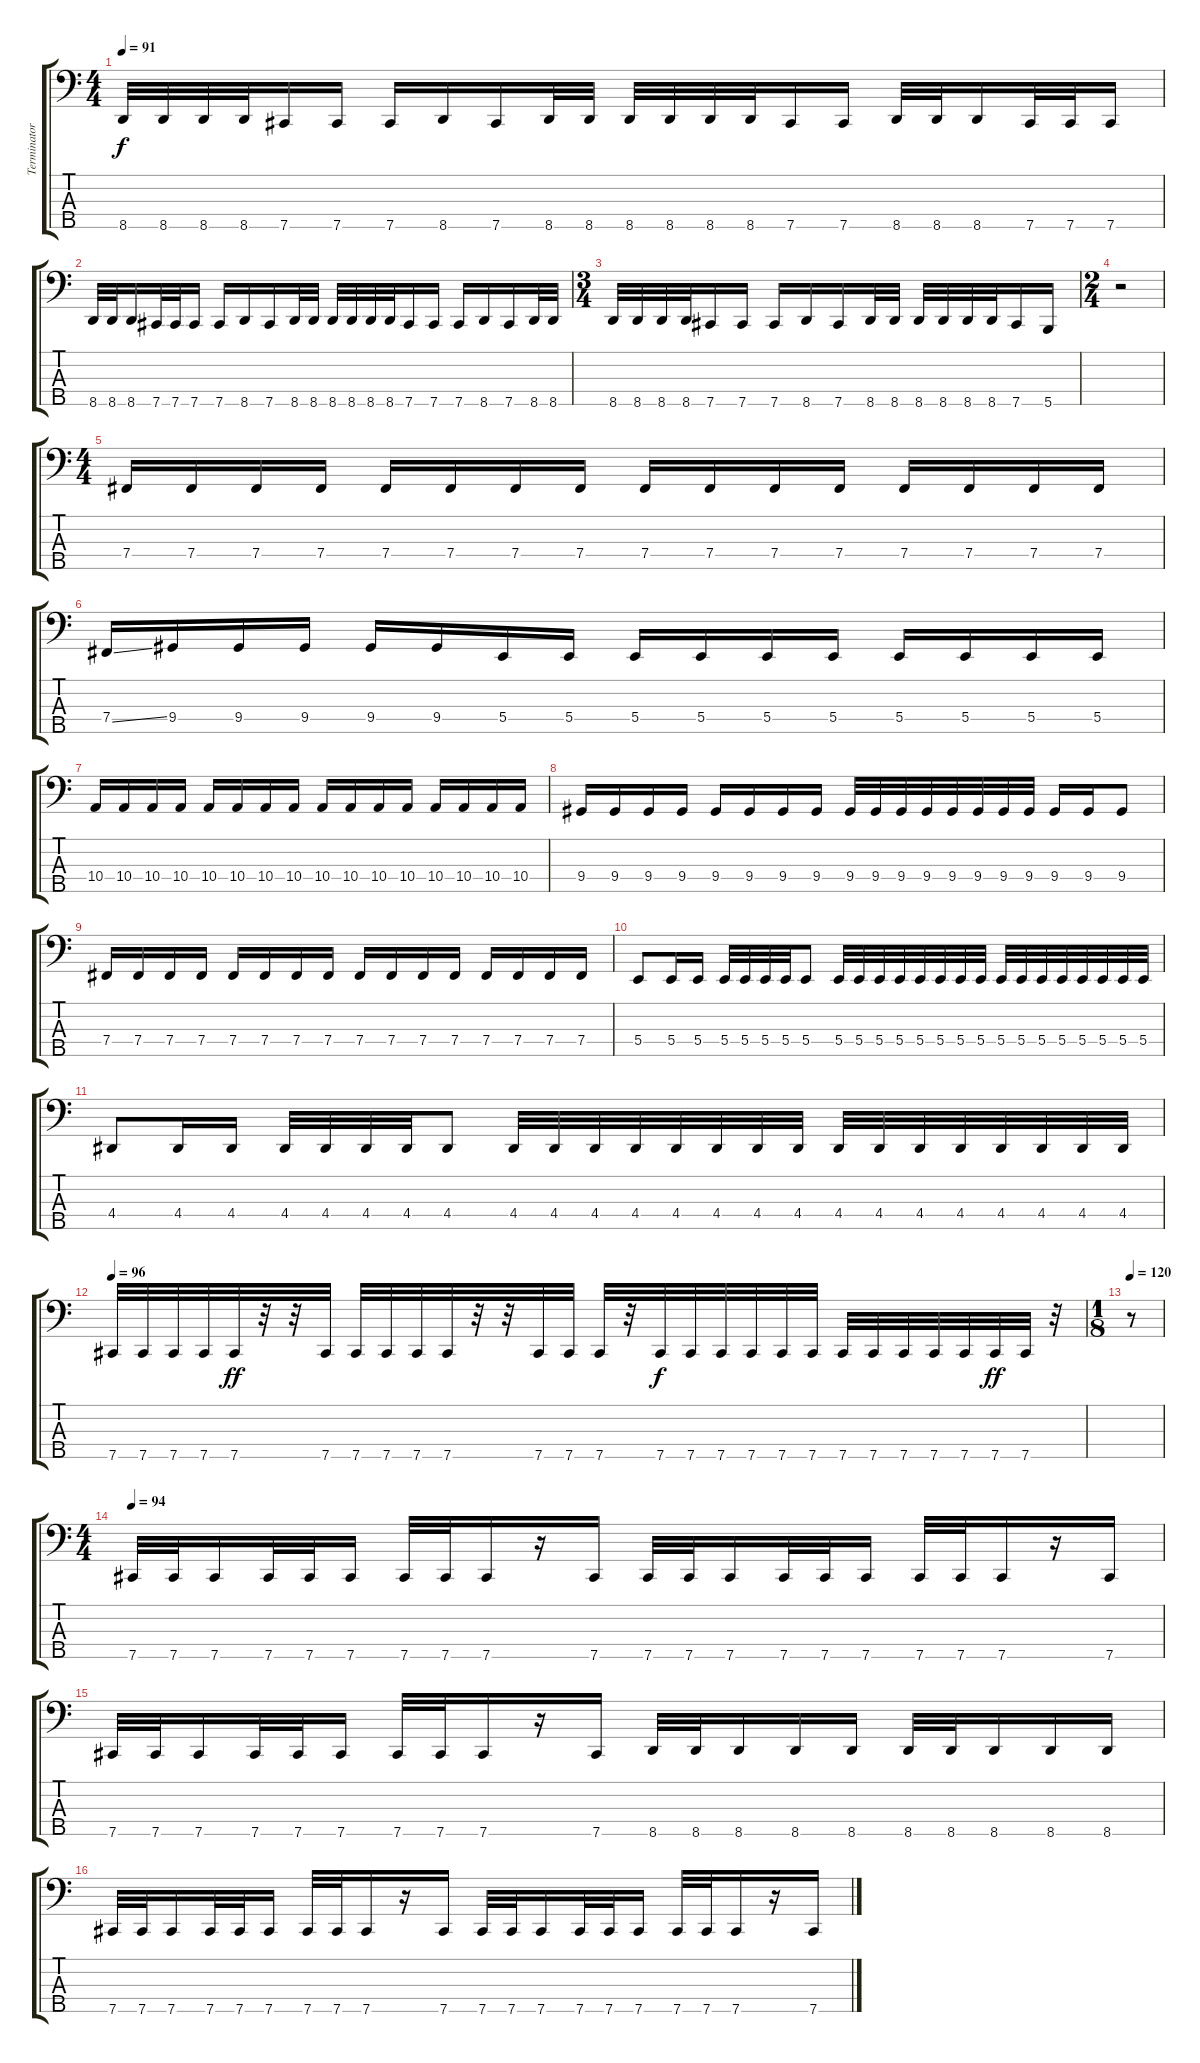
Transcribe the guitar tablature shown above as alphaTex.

\track ("Terminator" "Terminator") {instrument electricbasspick}
\staff {score tabs}
\tuning (D2 A1 E1 B0 Gb0) {hide}
\ts (4 4)
\tempo 91
\clef f4
\ks c
8.5.32{dy f} 8.5.32 8.5.32 8.5.32 7.5.16 7.5.16 7.5.16 8.5.16 7.5.16 8.5.32 8.5.32 8.5.32 8.5.32 8.5.32 8.5.32 7.5.16 7.5.16 8.5.32 8.5.32 8.5.16 7.5.32 7.5.32 7.5.16 |
8.5.32 8.5.32 8.5.16 7.5.32 7.5.32 7.5.16 7.5.16 8.5.16 7.5.16 8.5.32 8.5.32 8.5.32 8.5.32 8.5.32 8.5.32 7.5.16 7.5.16 7.5.16 8.5.16 7.5.16 8.5.32 8.5.32 |
\ts (3 4)
8.5.32 8.5.32 8.5.32 8.5.32 7.5.16 7.5.16 7.5.16 8.5.16 7.5.16 8.5.32 8.5.32 8.5.32 8.5.32 8.5.32 8.5.32 7.5.16 5.5.16 |
\ts (2 4)
r.2 |
\ts (4 4)
7.4.16 7.4.16 7.4.16 7.4.16 7.4.16 7.4.16 7.4.16 7.4.16 7.4.16 7.4.16 7.4.16 7.4.16 7.4.16 7.4.16 7.4.16 7.4.16 |
7.4{ss}.16 9.4.16 9.4.16 9.4.16 9.4.16 9.4.16 5.4.16 5.4.16 5.4.16 5.4.16 5.4.16 5.4.16 5.4.16 5.4.16 5.4.16 5.4.16 |
10.4.16 10.4.16 10.4.16 10.4.16 10.4.16 10.4.16 10.4.16 10.4.16 10.4.16 10.4.16 10.4.16 10.4.16 10.4.16 10.4.16 10.4.16 10.4.16 |
9.4.16 9.4.16 9.4.16 9.4.16 9.4.16 9.4.16 9.4.16 9.4.16 9.4.32 9.4.32 9.4.32 9.4.32 9.4.32 9.4.32 9.4.32 9.4.32 9.4.16 9.4.16 9.4.8 |
7.4.16 7.4.16 7.4.16 7.4.16 7.4.16 7.4.16 7.4.16 7.4.16 7.4.16 7.4.16 7.4.16 7.4.16 7.4.16 7.4.16 7.4.16 7.4.16 |
5.4.8 5.4.16 5.4.16 5.4.32 5.4.32 5.4.32 5.4.32 5.4.8 5.4.32 5.4.32 5.4.32 5.4.32 5.4.32 5.4.32 5.4.32 5.4.32 5.4.32 5.4.32 5.4.32 5.4.32 5.4.32 5.4.32 5.4.32 5.4.32 |
4.4.8 4.4.16 4.4.16 4.4.32 4.4.32 4.4.32 4.4.32 4.4.8 4.4.32 4.4.32 4.4.32 4.4.32 4.4.32 4.4.32 4.4.32 4.4.32 4.4.32 4.4.32 4.4.32 4.4.32 4.4.32 4.4.32 4.4.32 4.4.32 |
\tempo 96
7.5.32 7.5.32 7.5.32 7.5.32 7.5.32{dy ff} r.32 r.32 7.5.32 7.5.32 7.5.32 7.5.32 7.5.32 r.32 r.32 7.5.32 7.5.32 7.5.32 r.32 7.5.32{dy f} 7.5.32 7.5.32 7.5.32 7.5.32 7.5.32 7.5.32 7.5.32 7.5.32 7.5.32 7.5.32 7.5.32{dy ff} 7.5.32 r.32 |
\ts (1 8)
\tempo 120
r.8 |
\ts (4 4)
\tempo 94
7.5.32 7.5.32 7.5.16 7.5.32 7.5.32 7.5.16 7.5.32 7.5.32 7.5.16 r.16 7.5.16 7.5.32 7.5.32 7.5.16 7.5.32 7.5.32 7.5.16 7.5.32 7.5.32 7.5.16 r.16 7.5.16 |
7.5.32 7.5.32 7.5.16 7.5.32 7.5.32 7.5.16 7.5.32 7.5.32 7.5.16 r.16 7.5.16 8.5.32 8.5.32 8.5.16 8.5.16 8.5.16 8.5.32 8.5.32 8.5.16 8.5.16 8.5.16 |
7.5.32 7.5.32 7.5.16 7.5.32 7.5.32 7.5.16 7.5.32 7.5.32 7.5.16 r.16 7.5.16 7.5.32 7.5.32 7.5.16 7.5.32 7.5.32 7.5.16 7.5.32 7.5.32 7.5.16 r.16 7.5.16
